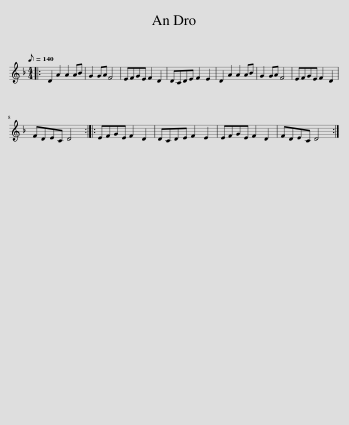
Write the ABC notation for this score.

X:1
L:1/8
Q:1/8=140
M:4/4
I:linebreak $
K:Dmin
V:1 treble
V:1
|: D2 A2 A2 AB | G2 GA F4 | EFGE F2 D2 | DCDE F2 E2 | D2 A2 A2 AB | %5
 G2 GA F4 | EFGE F2 D2 |$ FDEC D4 :: EFGE F2 D2 | DCDE F2 E2 | %10
 EFGE F2 D2 | FDEC D4 :| %12
